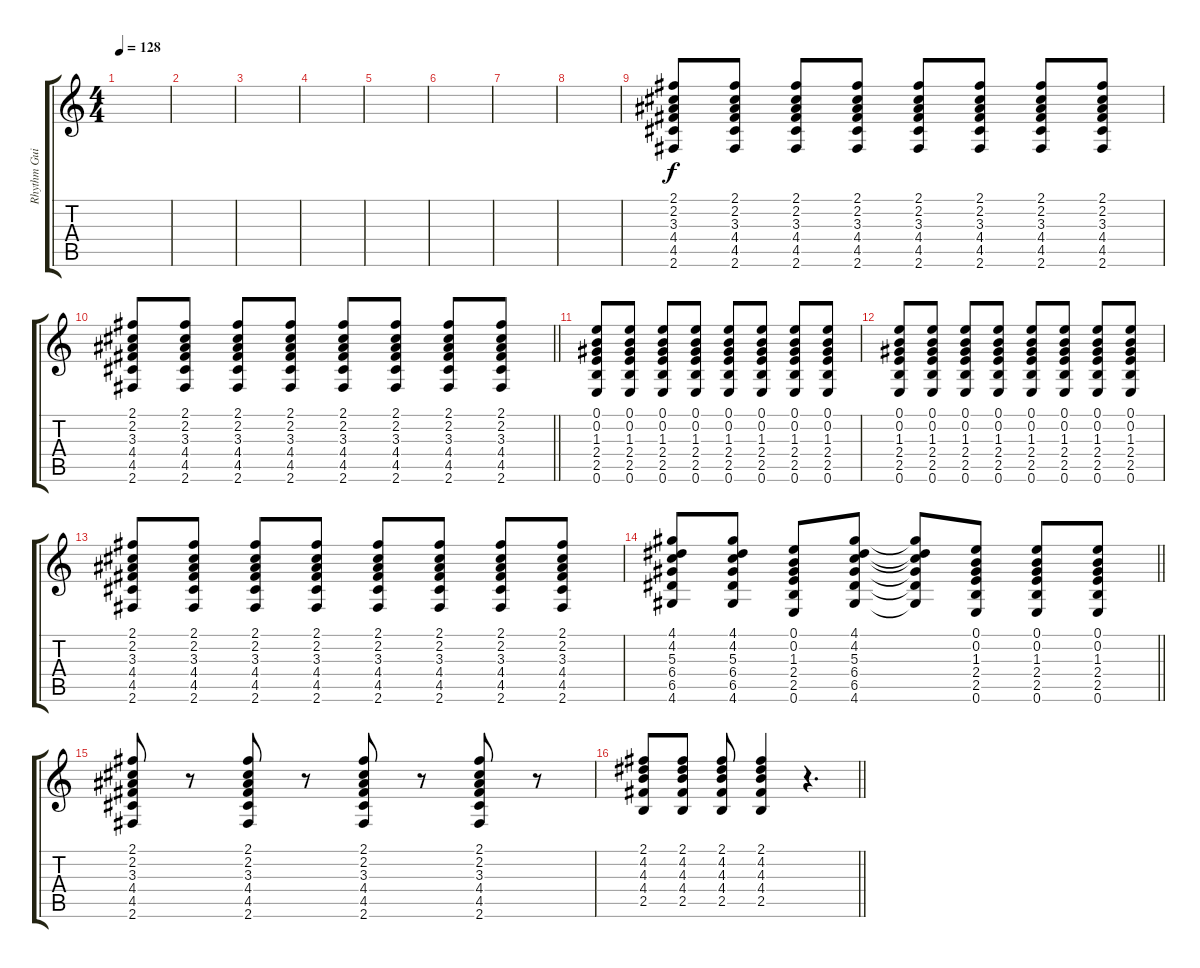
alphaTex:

\track ("Rhythm Guitar" "Rhythm Gui") {instrument distortionguitar}
\staff {score tabs}
\tuning (E4 B3 G3 D3 A2 E2) {hide}
\ts (4 4)
\tempo 128
\clef g2
\ks c
|
|
|
|
|
|
|
|
(2.1 2.2 3.3 4.4 4.5 2.6).8 (2.1 2.2 3.3 4.4 4.5 2.6).8 (2.1 2.2 3.3 4.4 4.5 2.6).8 (2.1 2.2 3.3 4.4 4.5 2.6).8 (2.1 2.2 3.3 4.4 4.5 2.6).8 (2.1 2.2 3.3 4.4 4.5 2.6).8 (2.1 2.2 3.3 4.4 4.5 2.6).8 (2.1 2.2 3.3 4.4 4.5 2.6).8 |
\barLineRight lightlight
(2.1 2.2 3.3 4.4 4.5 2.6).8 (2.1 2.2 3.3 4.4 4.5 2.6).8 (2.1 2.2 3.3 4.4 4.5 2.6).8 (2.1 2.2 3.3 4.4 4.5 2.6).8 (2.1 2.2 3.3 4.4 4.5 2.6).8 (2.1 2.2 3.3 4.4 4.5 2.6).8 (2.1 2.2 3.3 4.4 4.5 2.6).8 (2.1 2.2 3.3 4.4 4.5 2.6).8 |
(0.1 0.2 1.3 2.4 2.5 0.6).8 (0.1 0.2 1.3 2.4 2.5 0.6).8 (0.1 0.2 1.3 2.4 2.5 0.6).8 (0.1 0.2 1.3 2.4 2.5 0.6).8 (0.1 0.2 1.3 2.4 2.5 0.6).8 (0.1 0.2 1.3 2.4 2.5 0.6).8 (0.1 0.2 1.3 2.4 2.5 0.6).8 (0.1 0.2 1.3 2.4 2.5 0.6).8 |
(0.1 0.2 1.3 2.4 2.5 0.6).8 (0.1 0.2 1.3 2.4 2.5 0.6).8 (0.1 0.2 1.3 2.4 2.5 0.6).8 (0.1 0.2 1.3 2.4 2.5 0.6).8 (0.1 0.2 1.3 2.4 2.5 0.6).8 (0.1 0.2 1.3 2.4 2.5 0.6).8 (0.1 0.2 1.3 2.4 2.5 0.6).8 (0.1 0.2 1.3 2.4 2.5 0.6).8 |
(2.1 2.2 3.3 4.4 4.5 2.6).8 (2.1 2.2 3.3 4.4 4.5 2.6).8 (2.1 2.2 3.3 4.4 4.5 2.6).8 (2.1 2.2 3.3 4.4 4.5 2.6).8 (2.1 2.2 3.3 4.4 4.5 2.6).8 (2.1 2.2 3.3 4.4 4.5 2.6).8 (2.1 2.2 3.3 4.4 4.5 2.6).8 (2.1 2.2 3.3 4.4 4.5 2.6).8 |
\barLineRight lightlight
(4.1 4.2 5.3 6.4 6.5 4.6).8 (4.1 4.2 5.3 6.4 6.5 4.6).8 (0.1 0.2 1.3 2.4 2.5 0.6).8 (4.1 4.2 5.3 6.4 6.5 4.6).8 (4.1{t} 4.2{t} 5.3{t} 6.4{t} 6.5{t} 4.6{t}).8 (0.1 0.2 1.3 2.4 2.5 0.6).8 (0.1 0.2 1.3 2.4 2.5 0.6).8 (0.1 0.2 1.3 2.4 2.5 0.6).8 |
(2.1 2.2 3.3 4.4 4.5 2.6).8 r.8 (2.1 2.2 3.3 4.4 4.5 2.6).8 r.8 (2.1 2.2 3.3 4.4 4.5 2.6).8 r.8 (2.1 2.2 3.3 4.4 4.5 2.6).8 r.8 |
\barLineRight lightlight
(2.1 4.2 4.3 4.4 2.5).8 (2.1 4.2 4.3 4.4 2.5).8 (2.1 4.2 4.3 4.4 2.5).8 (2.1 4.2 4.3 4.4 2.5).4 r.4{d}
